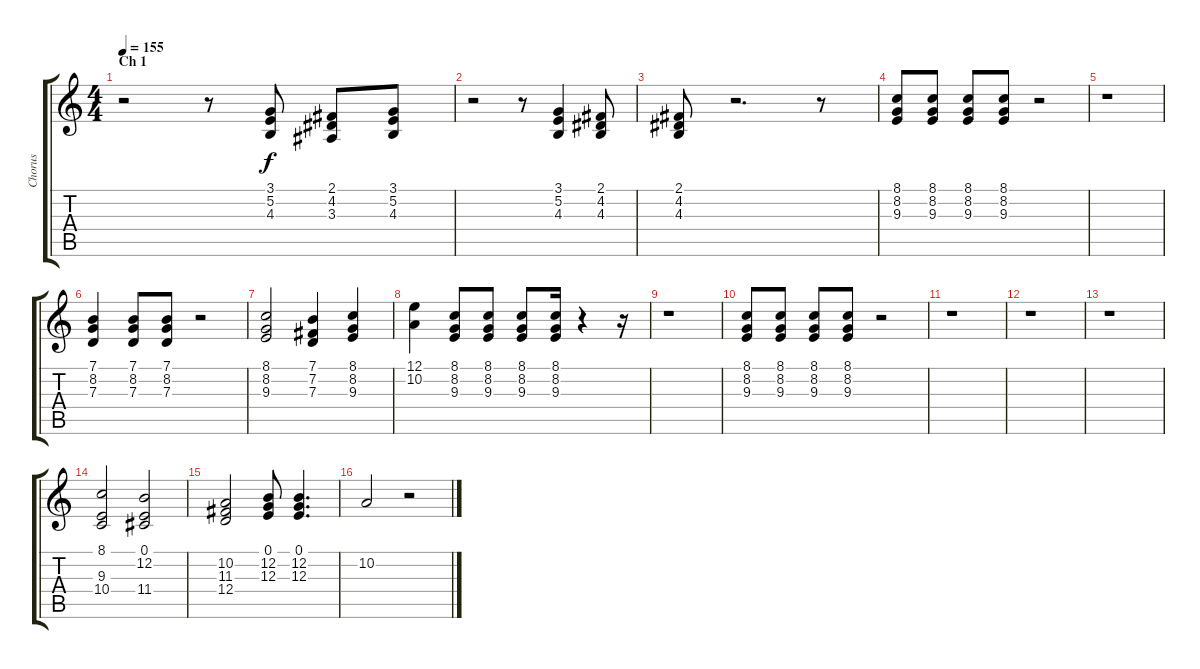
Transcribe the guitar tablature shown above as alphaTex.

\track ("Chorus" "Chorus") {instrument synthvoice}
\staff {score tabs}
\tuning (E4 B3 G3 D3 A2 E2) {hide}
\ts (4 4)
\section ("" "Ch 1")
\tempo 155
\clef g2
\ks c
r.2{dy f} r.8 (3.1 5.2 4.3).8 (2.1 4.2 3.3).8 (3.1 5.2 4.3).8 |
r.2 r.8 (3.1 5.2 4.3).4 (2.1 4.2 4.3).8 |
(2.1 4.2 4.3).8 r.2{d} r.8 |
(8.1 8.2 9.3).8 (8.1 8.2 9.3).8 (8.1 8.2 9.3).8 (8.1 8.2 9.3).8 r.2 |
r.1 |
(7.1 8.2 7.3).4 (7.1 8.2 7.3).8 (7.1 8.2 7.3).8 r.2 |
(8.1 8.2 9.3).2 (7.1 7.2 7.3).4 (8.1 8.2 9.3).4 |
(12.1 10.2).4 (8.1 8.2 9.3).8 (8.1 8.2 9.3).8 (8.1 8.2 9.3).8 (8.1 8.2 9.3).16 r.4 r.16 |
r.1 |
(8.1 8.2 9.3).8{balance 0} (8.1 8.2 9.3).8 (8.1 8.2 9.3).8 (8.1 8.2 9.3).8 r.2 |
r.1 |
r.1 |
r.1 |
(8.1 9.3 10.4).2{balance 8} (0.1 12.2 11.4).2 |
(10.2 11.3 12.4).2 (0.1 12.2 12.3).8 (0.1 12.2 12.3).4{d} |
10.2.2 r.2
